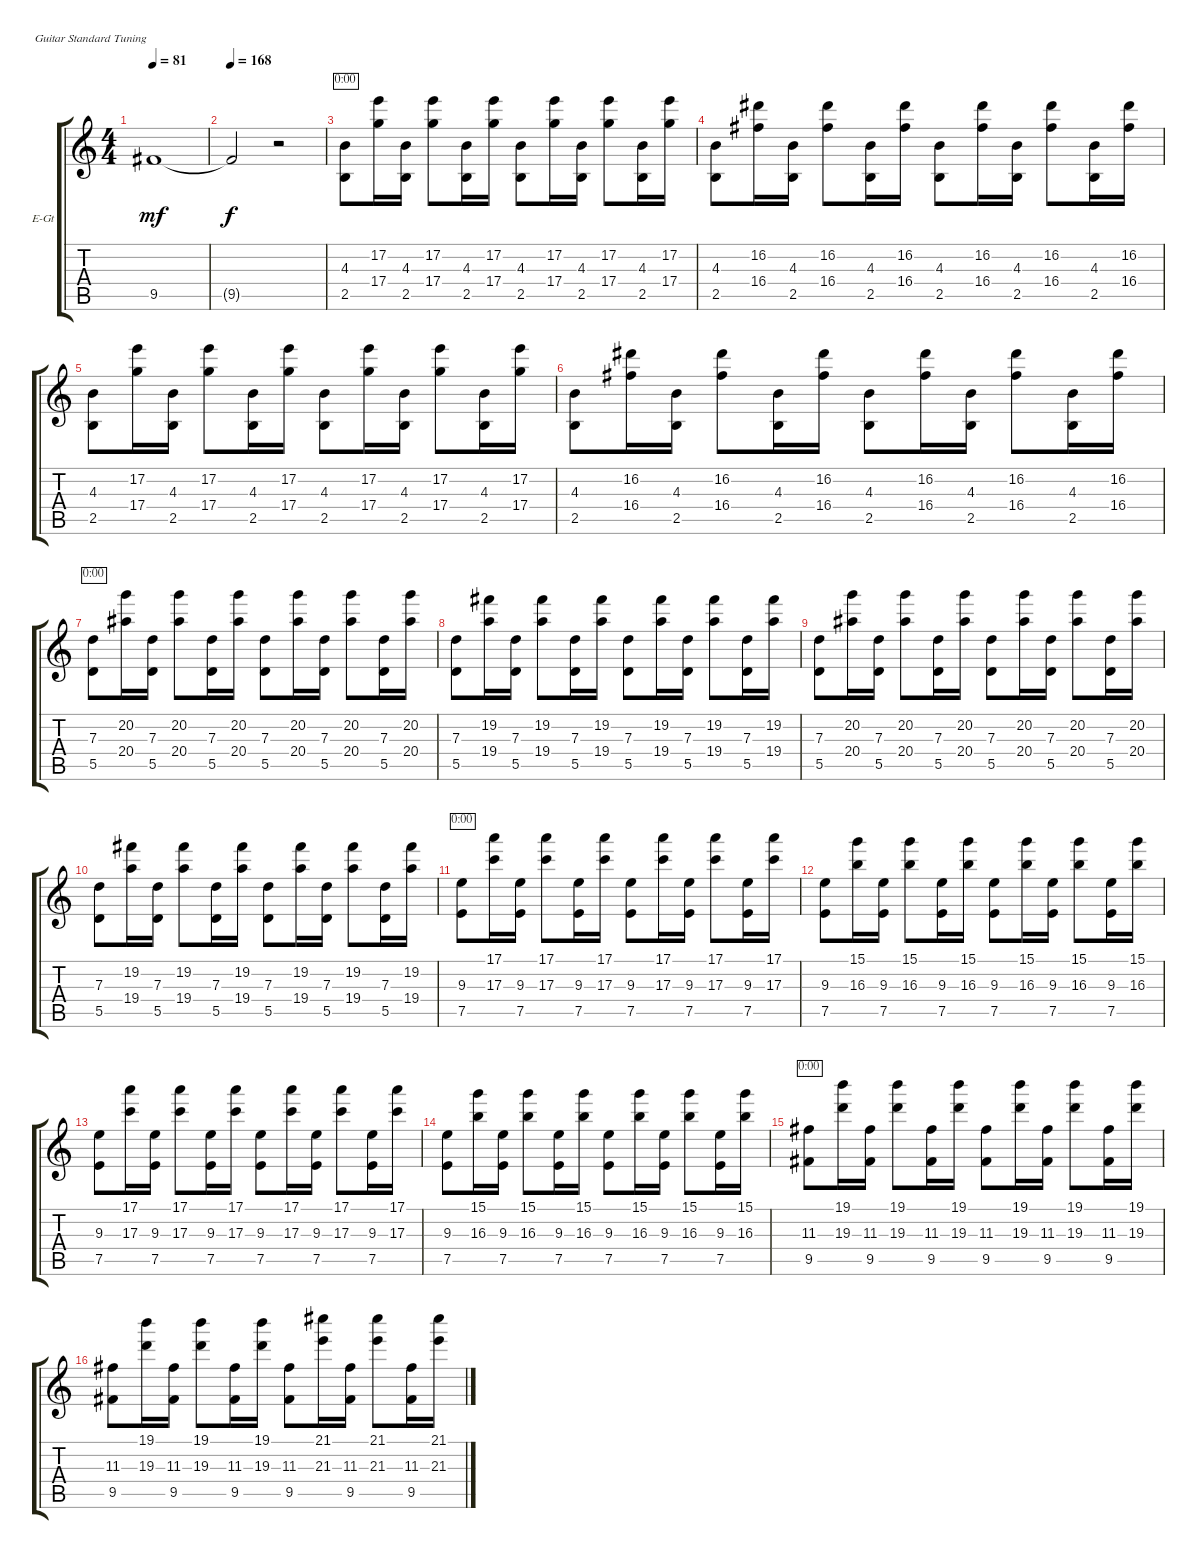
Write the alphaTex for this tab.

\bracketExtendMode groupsimilarinstruments
\firstSystemTrackNameOrientation horizontal
\otherSystemsTrackNameOrientation horizontal
\track ("Piste 1" "E-Gt") {instrument electricguitarjazz}
\staff {score tabs}
\tuning (E4 B3 G3 D3 A2 E2)
\ts (4 4)
\tempo 81
\clef g2
\ks c
9.5{t}.1{dy mf} |
\tempo 168
9.5{t}.2{dy f} r.2 |
(4.3 2.5).8{timer} (17.2 17.4).16 (4.3 2.5).16 (17.2 17.4).8 (4.3 2.5).16 (17.2 17.4).16 (4.3 2.5).8 (17.2 17.4).16 (4.3 2.5).16 (17.2 17.4).8 (4.3 2.5).16 (17.2 17.4).16 |
(4.3 2.5).8 (16.2 16.4).16 (4.3 2.5).16 (16.2 16.4).8 (4.3 2.5).16 (16.2 16.4).16 (4.3 2.5).8 (16.2 16.4).16 (4.3 2.5).16 (16.2 16.4).8 (4.3 2.5).16 (16.2 16.4).16 |
(4.3 2.5).8 (17.2 17.4).16 (4.3 2.5).16 (17.2 17.4).8 (4.3 2.5).16 (17.2 17.4).16 (4.3 2.5).8 (17.2 17.4).16 (4.3 2.5).16 (17.2 17.4).8 (4.3 2.5).16 (17.2 17.4).16 |
(4.3 2.5).8 (16.2 16.4).16 (4.3 2.5).16 (16.2 16.4).8 (4.3 2.5).16 (16.2 16.4).16 (4.3 2.5).8 (16.2 16.4).16 (4.3 2.5).16 (16.2 16.4).8 (4.3 2.5).16 (16.2 16.4).16 |
(7.3 5.5).8{timer} (20.2 20.4).16 (7.3 5.5).16 (20.2 20.4).8 (7.3 5.5).16 (20.2 20.4).16 (7.3 5.5).8 (20.2 20.4).16 (7.3 5.5).16 (20.2 20.4).8 (7.3 5.5).16 (20.2 20.4).16 |
(7.3 5.5).8 (19.2 19.4).16 (7.3 5.5).16 (19.2 19.4).8 (7.3 5.5).16 (19.2 19.4).16 (7.3 5.5).8 (19.2 19.4).16 (7.3 5.5).16 (19.2 19.4).8 (7.3 5.5).16 (19.2 19.4).16 |
(7.3 5.5).8 (20.2 20.4).16 (7.3 5.5).16 (20.2 20.4).8 (7.3 5.5).16 (20.2 20.4).16 (7.3 5.5).8 (20.2 20.4).16 (7.3 5.5).16 (20.2 20.4).8 (7.3 5.5).16 (20.2 20.4).16 |
(7.3 5.5).8 (19.2 19.4).16 (7.3 5.5).16 (19.2 19.4).8 (7.3 5.5).16 (19.2 19.4).16 (7.3 5.5).8 (19.2 19.4).16 (7.3 5.5).16 (19.2 19.4).8 (7.3 5.5).16 (19.2 19.4).16 |
(9.3 7.5).8{timer} (17.1 17.3).16 (9.3 7.5).16 (17.1 17.3).8 (9.3 7.5).16 (17.1 17.3).16 (9.3 7.5).8 (17.1 17.3).16 (9.3 7.5).16 (17.1 17.3).8 (9.3 7.5).16 (17.1 17.3).16 |
(9.3 7.5).8 (15.1 16.3).16 (9.3 7.5).16 (15.1 16.3).8 (9.3 7.5).16 (15.1 16.3).16 (9.3 7.5).8 (15.1 16.3).16 (9.3 7.5).16 (15.1 16.3).8 (9.3 7.5).16 (15.1 16.3).16 |
(9.3 7.5).8 (17.1 17.3).16 (9.3 7.5).16 (17.1 17.3).8 (9.3 7.5).16 (17.1 17.3).16 (9.3 7.5).8 (17.1 17.3).16 (9.3 7.5).16 (17.1 17.3).8 (9.3 7.5).16 (17.1 17.3).16 |
(9.3 7.5).8 (15.1 16.3).16 (9.3 7.5).16 (15.1 16.3).8 (9.3 7.5).16 (15.1 16.3).16 (9.3 7.5).8 (15.1 16.3).16 (9.3 7.5).16 (15.1 16.3).8 (9.3 7.5).16 (15.1 16.3).16 |
(11.3 9.5).8{timer} (19.1 19.3).16 (11.3 9.5).16 (19.1 19.3).8 (11.3 9.5).16 (19.1 19.3).16 (11.3 9.5).8 (19.1 19.3).16 (11.3 9.5).16 (19.1 19.3).8 (11.3 9.5).16 (19.1 19.3).16 |
(11.3 9.5).8 (19.1 19.3).16 (11.3 9.5).16 (19.1 19.3).8 (11.3 9.5).16 (19.1 19.3).16 (11.3 9.5).8 (21.1 21.3).16 (11.3 9.5).16 (21.1 21.3).8 (11.3 9.5).16 (21.1 21.3).16
